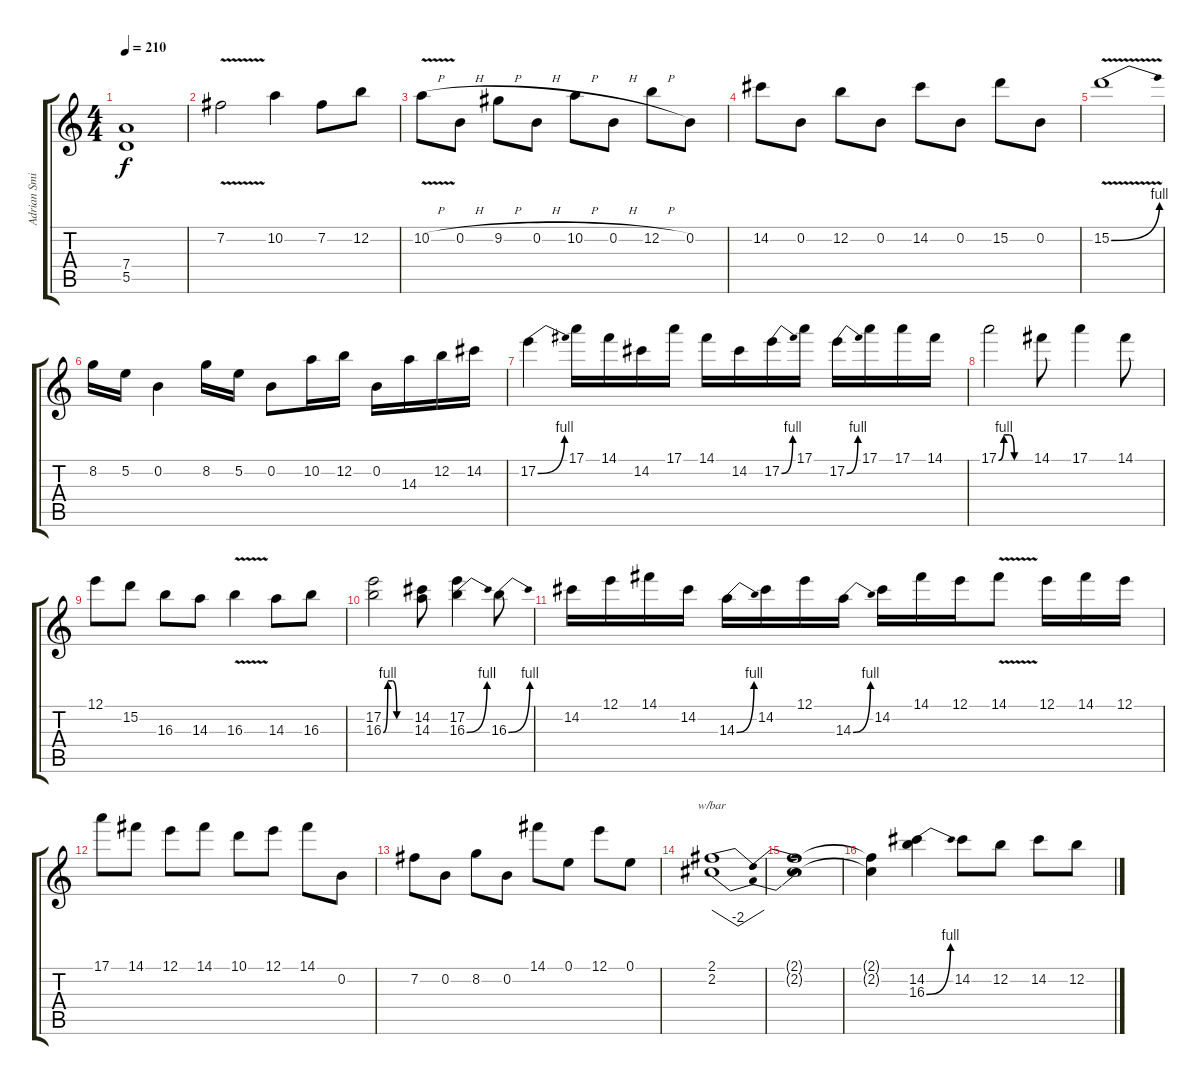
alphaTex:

\track ("Adrian Smith" "Adrian Smi") {instrument distortionguitar}
\staff {score tabs}
\tuning (E4 B3 G3 D3 A2 E2) {hide}
\ts (4 4)
\tempo 210
\clef g2
\ks c
(7.4 5.5).1{dy f} |
7.2{v}.2{volume 16} 10.2.4 7.2.8 12.2.8 |
10.2{v h}.8 0.2{h}.8 9.2{h}.8 0.2{h}.8 10.2{h}.8 0.2{h}.8 12.2{h}.8 0.2.8 |
14.2.8 0.2.8 12.2.8 0.2.8 14.2.8 0.2.8 15.2.8 0.2.8 |
15.2{be (bend 0 0 60 4) v}.1 |
8.2.16 5.2.16 0.2.4 8.2.16 5.2.16 0.2.8 10.2.16 12.2.16 0.2.16 14.3.16 12.2.16 14.2.16 |
17.2{be (bend 0 0 60 4)}.4 17.1.16 14.1.16 14.2.16 17.1.16 14.1.16 14.2.16 17.2{be (bend 0 0 60 4)}.16 17.1.16 17.2{be (bend 0 0 60 4)}.16 17.1.16 17.1.16 14.1.16 |
17.1{be (custom 0 0 10 4 20 4 30 0 60 0)}.2 14.1.8 17.1.4 14.1.8 |
12.1.8 15.2.8 16.3.8 14.3.8 16.3{v}.4 14.3.8 16.3.8 |
(17.2 16.3{be (custom 0 0 10 4 20 4 30 0 60 0)}).2 (14.2 14.3).8 (17.2 16.3{be (bend 0 0 60 4)}).4 16.3{be (bend 0 0 60 4)}.8 |
14.2.16 12.1.16 14.1.16 14.2.16 14.3{be (bend 0 0 60 4)}.16 14.2.16 12.1.16 14.3{be (bend 0 0 60 4)}.16 14.2.16 14.1.16 12.1.16 14.1{v}.8 12.1.16 14.1.16 12.1.16 |
17.1.8 14.1.8 12.1.8 14.1.8 10.1.8 12.1.8 14.1.8 0.2.8 |
7.2.8 0.2.8 8.2.8 0.2.8 14.1.8 0.1.8 12.1.8 0.1.8 |
(2.1 2.2).1{tbe (dip default 0 0 30 -8 60 0)} |
(2.1{t} 2.2{t}).1 |
(2.1{t} 2.2{t}).4 (14.2 16.3{be (bend 0 0 60 4)}).4 14.2.8 12.2.8 14.2.8 12.2.8
